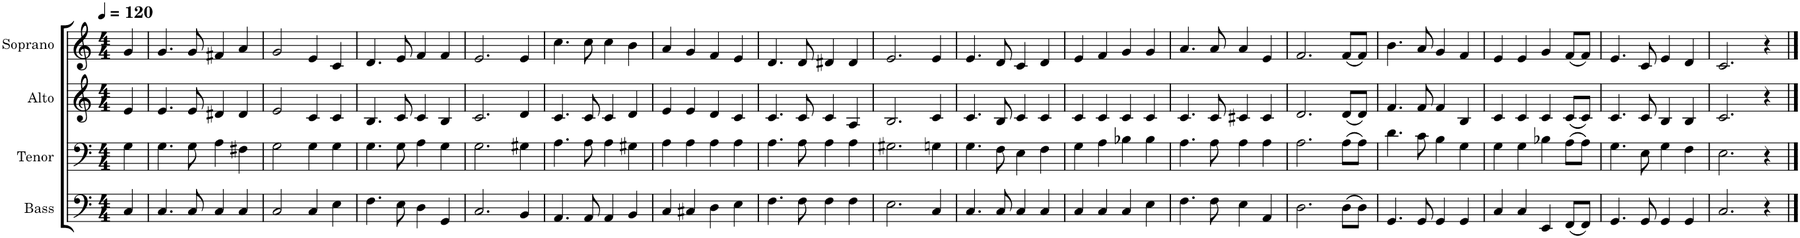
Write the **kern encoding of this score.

**kern	**kern	**kern	**kern
*part4	*part3	*part2	*part1
*staff4	*staff3	*staff2	*staff1
*I"Bass	*I"Tenor	*I"Alto	*I"Soprano
*I'B.	*I'T.	*I'A.	*I'S.
*clefF4	*clefF4	*clefG2	*clefG2
*k[]	*k[]	*k[]	*k[]
*M4/4	*M4/4	*M4/4	*M4/4
*MM120	*MM120	*MM120	*MM120
=	=	=	=
4C/	4G\	4e/	4g/
=1	=1	=1	=1
4.C/	4.G\	4.e/	4.g/
8C/	8G\	8e/	8g/
4C/	4A\	4d#X/	4f#X/
4C/	4F#X\	4d#/	4a/
=2	=2	=2	=2
2C/	2G\	2e/	2g/
4C/	4G\	4c/	4e/
4E\	4G\	4c/	4c/
=3	=3	=3	=3
4.F\	4.G\	4.B/	4.d/
8E\	8G\	8c/	8e/
4D\	4A\	4c/	4f/
4GG/	4G\	4B/	4f/
=4	=4	=4	=4
2.C/	2.G\	2.c/	2.e/
4BB/	4G#X\	4d/	4e/
=5	=5	=5	=5
4.AA/	4.A\	4.c/	4.cc\
8AA/	8A\	8c/	8cc\
4AA/	4A\	4c/	4cc\
4BB/	4G#X\	4d/	4b\
=6	=6	=6	=6
4C/	4A\	4e/	4a/
4C#X/	4A\	4e/	4g/
4D\	4A\	4d/	4f/
4E\	4A\	4c/	4e/
=7	=7	=7	=7
4.F\	4.A\	4.c/	4.d/
8F\	8A\	8c/	8d/
4F\	4A\	4c/	4d#X/
4F\	4A\	4A/	4d#/
=8	=8	=8	=8
2.E\	2.G#X\	2.B/	2.e/
4C/	4Gn\	4c/	4e/
=9	=9	=9	=9
4.C/	4.G\	4.c/	4.e/
8C/	8F\	8B/	8d/
4C/	4E\	4c/	4c/
4C/	4F\	4c/	4d/
=10	=10	=10	=10
4C/	4G\	4c/	4e/
4C/	4A\	4c/	4f/
4C/	4B-X\	4c/	4g/
4E\	4B-\	4c/	4g/
=11	=11	=11	=11
4.F\	4.A\	4.c/	4.a/
8F\	8A\	8c/	8a/
4E\	4A\	4c#X/	4a/
4AA/	4A\	4c#/	4e/
=12	=12	=12	=12
2.D\	2.A\	2.d/	2.f/
(8D\L	(8A\L	(8d/L	(8f/L
8D\J)	8A\J)	8d/J)	8f/J)
=13	=13	=13	=13
4.GG/	4.d\	4.f/	4.b\
8GG/	8c\	8f/	8a/
4GG/	4B\	4f/	4g/
4GG/	4G\	4B/	4f/
=14	=14	=14	=14
4C/	4G\	4c/	4e/
4C/	4G\	4c/	4e/
4EE/	4B-X\	4c/	4g/
(8FF/L	(8A\L	(8c/L	(8f/L
8FF/J)	8A\J)	8c/J)	8f/J)
=15	=15	=15	=15
4.GG/	4.G\	4.c/	4.e/
8GG/	8E\	8c/	8c/
4GG/	4G\	4B/	4e/
4GG/	4F\	4B/	4d/
=16	=16	=16	=16
2.C/	2.E\	2.c/	2.c/
4r	4r	4r	4r
==	==	==	==
*-	*-	*-	*-
